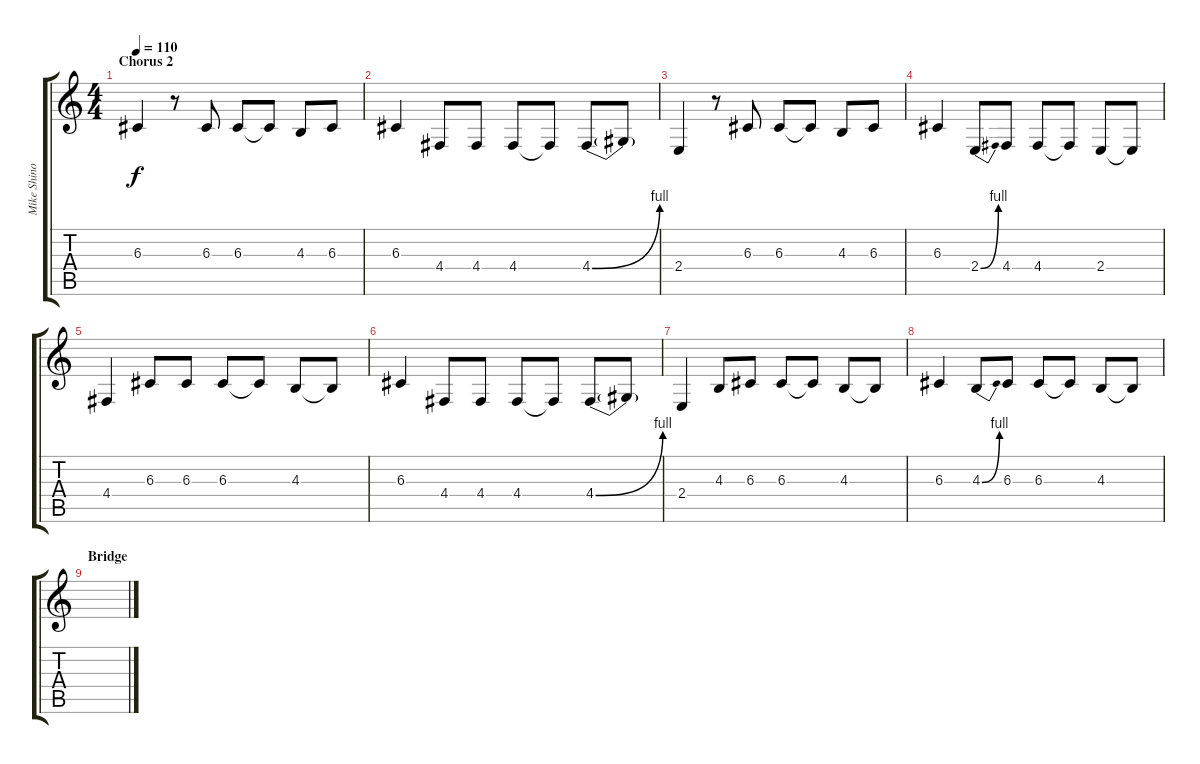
\track ("Mike Shinoda (Chorus)" "Mike Shino") {instrument harmonica}
\staff {score tabs}
\tuning (E4 B3 G3 D3 A2 E2) {hide}
\ts (4 4)
\section ("" "Chorus 2")
\tempo 110
\clef g2
\ks c
6.3.4{dy f} r.8 6.3.8 6.3.8 6.3{t}.8 4.3.8 6.3.8 |
6.3.4 4.4.8 4.4.8 4.4.8 4.4{t}.8 4.4{be (bend 0 0 60 4)}.8 4.4{t}.8 |
2.4.4 r.8 6.3.8 6.3.8 6.3{t}.8 4.3.8 6.3.8 |
6.3.4 2.4{be (bend 0 0 60 4)}.8 4.4.8 4.4.8 4.4{t}.8 2.4.8 2.4{t}.8 |
4.4.4 6.3.8 6.3.8 6.3.8 6.3{t}.8 4.3.8 4.3{t}.8 |
6.3.4 4.4.8 4.4.8 4.4.8 4.4{t}.8 4.4{be (bend 0 0 60 4)}.8 4.4{t}.8 |
2.4.4 4.3.8 6.3.8 6.3.8 6.3{t}.8 4.3.8 4.3{t}.8 |
6.3.4 4.3{be (bend 0 0 60 4)}.8 6.3.8 6.3.8 6.3{t}.8 4.3.8 4.3{t}.8 |
\section ("" "Bridge")
